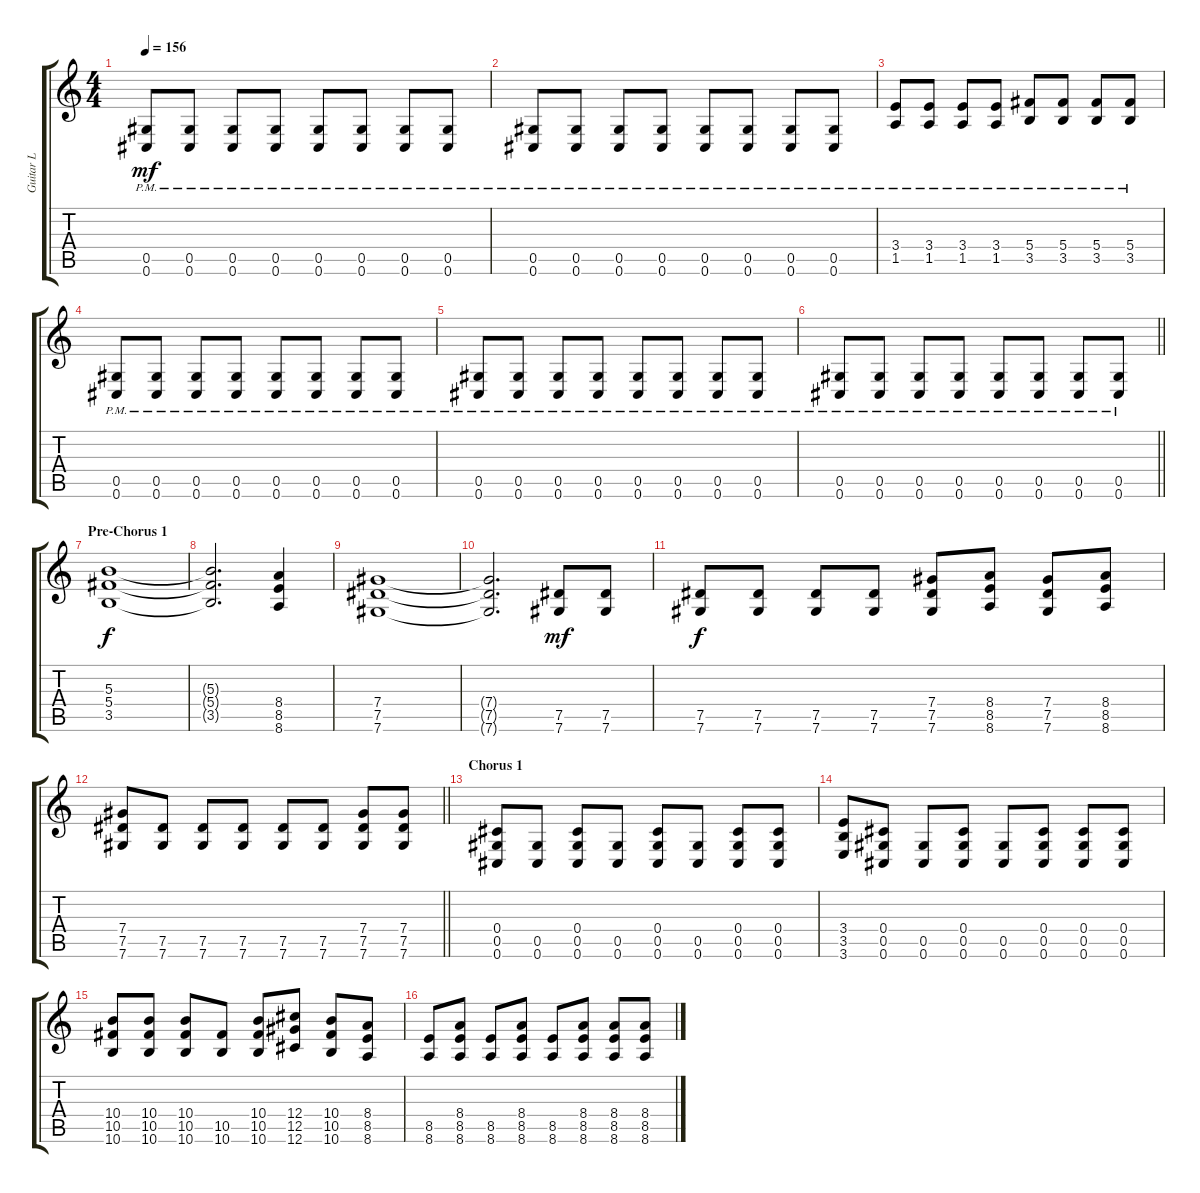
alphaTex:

\track ("Guitar L" "Guitar L") {instrument distortionguitar}
\staff {score tabs}
\tuning (Eb4 Bb3 Gb3 Db3 Ab2 Db2) {hide}
\ts (4 4)
\tempo 156
\clef g2
\ks c
(0.5{pm} 0.6{pm}).8{dy mf} (0.5{pm} 0.6{pm}).8 (0.5{pm} 0.6{pm}).8 (0.5{pm} 0.6{pm}).8 (0.5{pm} 0.6{pm}).8 (0.5{pm} 0.6{pm}).8 (0.5{pm} 0.6{pm}).8 (0.5{pm} 0.6{pm}).8 |
(0.5{pm} 0.6{pm}).8 (0.5{pm} 0.6{pm}).8 (0.5{pm} 0.6{pm}).8 (0.5{pm} 0.6{pm}).8 (0.5{pm} 0.6{pm}).8 (0.5{pm} 0.6{pm}).8 (0.5{pm} 0.6{pm}).8 (0.5{pm} 0.6{pm}).8 |
(3.4{pm} 1.5{pm}).8 (3.4{pm} 1.5{pm}).8 (3.4{pm} 1.5{pm}).8 (3.4{pm} 1.5{pm}).8 (5.4{pm} 3.5{pm}).8 (5.4{pm} 3.5{pm}).8 (5.4{pm} 3.5{pm}).8 (5.4{pm} 3.5{pm}).8 |
(0.5{pm} 0.6{pm}).8 (0.5{pm} 0.6{pm}).8 (0.5{pm} 0.6{pm}).8 (0.5{pm} 0.6{pm}).8 (0.5{pm} 0.6{pm}).8 (0.5{pm} 0.6{pm}).8 (0.5{pm} 0.6{pm}).8 (0.5{pm} 0.6{pm}).8 |
(0.5{pm} 0.6{pm}).8 (0.5{pm} 0.6{pm}).8 (0.5{pm} 0.6{pm}).8 (0.5{pm} 0.6{pm}).8 (0.5{pm} 0.6{pm}).8 (0.5{pm} 0.6{pm}).8 (0.5{pm} 0.6{pm}).8 (0.5{pm} 0.6{pm}).8 |
\barLineRight lightlight
(0.5{pm} 0.6{pm}).8 (0.5{pm} 0.6{pm}).8 (0.5{pm} 0.6{pm}).8 (0.5{pm} 0.6{pm}).8 (0.5{pm} 0.6{pm}).8 (0.5{pm} 0.6{pm}).8 (0.5{pm} 0.6{pm}).8 (0.5{pm} 0.6{pm}).8 |
\section ("" "Pre-Chorus 1")
(5.3 5.4 3.5).1{dy f} |
(5.3{t} 5.4{t} 3.5{t}).2{d} (8.4 8.5 8.6).4 |
(7.4 7.5 7.6).1 |
(7.4{t} 7.5{t} 7.6{t}).2{d} (7.5 7.6).8{dy mf} (7.5 7.6).8 |
(7.5 7.6).8{dy f} (7.5 7.6).8 (7.5 7.6).8 (7.5 7.6).8 (7.4 7.5 7.6).8 (8.4 8.5 8.6).8 (7.4 7.5 7.6).8 (8.4 8.5 8.6).8 |
\barLineRight lightlight
(7.4 7.5 7.6).8 (7.5 7.6).8 (7.5 7.6).8 (7.5 7.6).8 (7.5 7.6).8 (7.5 7.6).8 (7.4 7.5 7.6).8 (7.4 7.5 7.6).8 |
\section ("" "Chorus 1")
(0.4 0.5 0.6).8 (0.5 0.6).8 (0.4 0.5 0.6).8 (0.5 0.6).8 (0.4 0.5 0.6).8 (0.5 0.6).8 (0.4 0.5 0.6).8 (0.4 0.5 0.6).8 |
(3.4 3.5 3.6).8 (0.4 0.5 0.6).8 (0.5 0.6).8 (0.4 0.5 0.6).8 (0.5 0.6).8 (0.4 0.5 0.6).8 (0.4 0.5 0.6).8 (0.4 0.5 0.6).8 |
(10.4 10.5 10.6).8 (10.4 10.5 10.6).8 (10.4 10.5 10.6).8 (10.5 10.6).8 (10.4 10.5 10.6).8 (12.4 12.5 12.6).8 (10.4 10.5 10.6).8 (8.4 8.5 8.6).8 |
(8.5 8.6).8 (8.4 8.5 8.6).8 (8.5 8.6).8 (8.4 8.5 8.6).8 (8.5 8.6).8 (8.4 8.5 8.6).8 (8.4 8.5 8.6).8 (8.4 8.5 8.6).8
